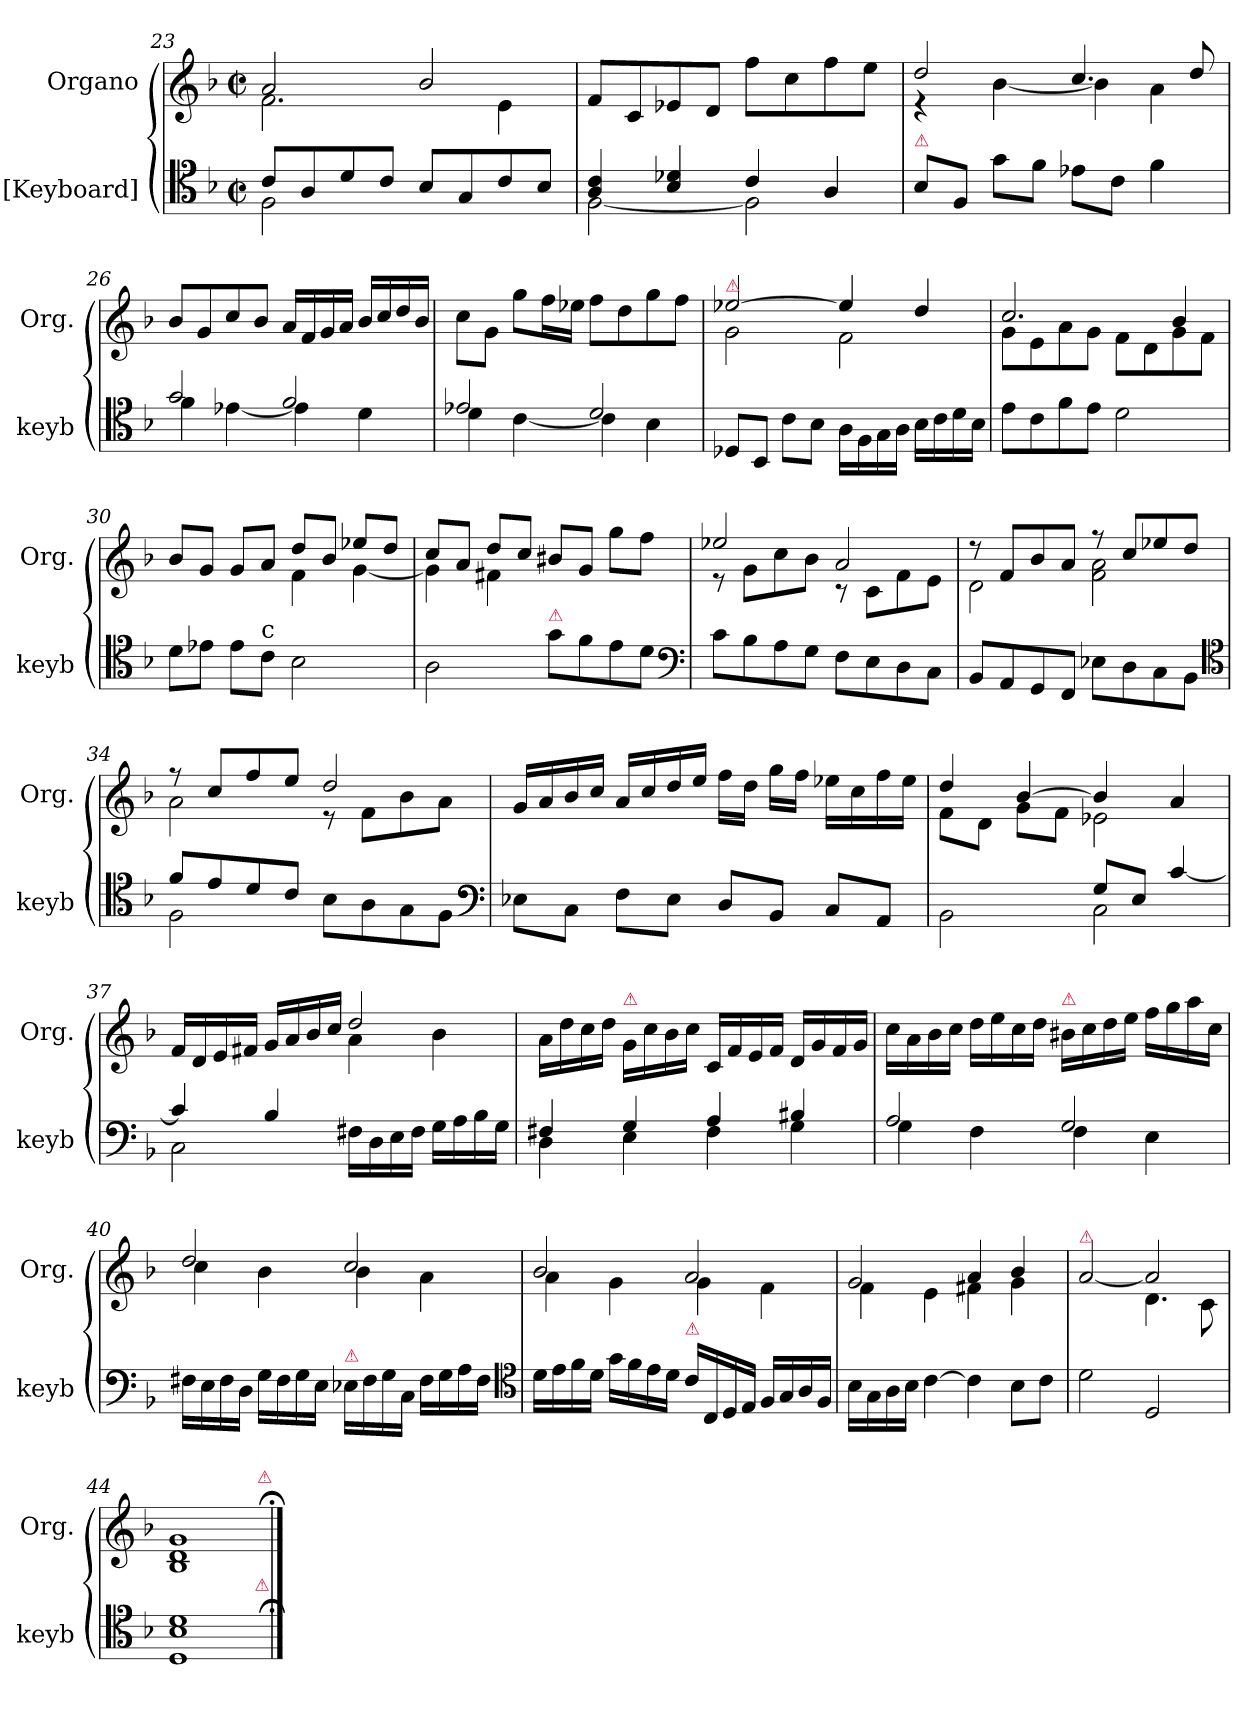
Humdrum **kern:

**kern	**kern
*part2	*part1
*staff2	*staff1
*I"[Keyboard]	*I"Organo
*I'keyb	*I'Org.
*clefC4	*clefG2
*k[b-]	*k[b-]
*M2/2	*M2/2
*met(c|)	*met(c|)
=23	=23
*^	*^
8c/L	2F\	2a/	2.f\
8A/	.	.	.
8d/	.	.	.
8c/J	.	.	.
8B-/L	2ryy	2b-/	.
8G/	.	.	.
8c/	.	.	4e\
8B-/J	.	.	.
*	*	*v	*v
=24	=24	=24
4A/ 4c/	[2F\	8f/L
.	.	8c/
4B-/ 4d-X/	.	8e-X/
.	.	8d/J
4c/	2F\]	8ff\L
.	.	8cc\
4A/	.	8ff\
.	.	8ee\J
*v	*v	*
=25	=25
*	*^
!LO:TX:a:color=crimson:t=⚠	!	!
8B-\L	2dd/	4r
8F/J	.	.
8g\L	.	[4b-\
8f\J	.	.
8e-X\L	4.cc/	4b-\]
8c\J	.	.
4f\	.	4a\
.	8dd/	.
*	*v	*v
=26	=26
*^	*
2g/	4f\	8b-/L
.	.	8g/
.	[4e-X\	8cc/
.	.	8b-/J
2f/	4e-\]	16a/LL
.	.	16f/
.	.	16g/
.	.	16a/JJ
.	4d\	16b-/LL
.	.	16cc/
.	.	16dd/
.	.	16b-/JJ
=27	=27	=27
2e-X/	4d\	8cc\L
.	.	8g\J
.	[4c\	8gg\L
.	.	16ff\L
.	.	16ee-X\JJ
2d/	4c\]	8ff\L
.	.	8dd\
.	4B-\	8gg\
.	.	8ff\J
*v	*v	*
=28	=28
*	*^
!	!LO:TX:a:color=crimson:t=⚠	!
8D-X/L	[2ee-X/	2g\
8BB-/J	.	.
8c\L	.	.
8B-\J	.	.
16A\LL	4ee-/]	2f\
16F\	.	.
16G\	.	.
16A\JJ	.	.
16B-\LL	4dd/	.
16c\	.	.
16d\	.	.
16B-\JJ	.	.
=29	=29	=29
8e\L	2.cc/	8g\L
8c\	.	8e\
8f\	.	8a\
8e\J	.	8g\J
2d\	.	8f\L
.	.	8d\
.	4b-/	8g\
.	.	8f\J
=30	=30	=30
8d\L	8b-/L	2ryy
8e-X\J	8g/J	.
8e-\L	8g/L	.
!LO:TX:a:t=c	!	!
8c\J	8a/J	.
2B-\	8dd/L	4f\
.	8b-/J	.
.	8ee-X/L	[4g\
.	8dd/J	.
=31	=31	=31
2A\	8cc/L	4g\]
.	8a/J	.
.	8dd/L	4f#X\
.	8cc/J	.
!LO:TX:a:color=crimson:t=⚠	!	!
8g\L	8b#X/L	2ryy
8f\	8g/J	.
8e\	8gg\L	.
8d\J	8ff\J	.
*clefF4	*	*
=32	=32	=32
8c\L	2ee-X/	8r
8B-\	.	8g\L
8A\	.	8cc\
8G\J	.	8b-\J
8F\L	2a/	8r
8E\	.	8c\L
8D\	.	8f\
8C\J	.	8e\J
=33	=33	=33
8BB-/L	8r	2d\
8AA/	8f/L	.
8GG/	8b-/	.
8FF/J	8a/J	.
8E-X\L	8r	2f\ 2a\
8D\	8cc/L	.
8C\	8ee-X/	.
8BB-\J	8dd/J	.
*clefC4	*	*
=34	=34	=34
*^	*	*
8f/L	2F\	8r	2a\
8e/	.	8cc/L	.
8d/	.	8ff/	.
8c/J	.	8ee/J	.
8B-\L	2ryy	2dd/	8r
8A\	.	.	8f\L
8G\	.	.	8b-\
8F\J	.	.	8a\J
*v	*v	*	*
*	*v	*v
*clefF4	*
=35	=35
8E-X\L	16g/LL
.	16a/
8C\J	16b-/
.	16cc/JJ
8F\L	16a/LL
.	16cc/
8E-\J	16dd/
.	16ee/JJ
8D/L	16ff\LL
.	16dd\JJ
8BB-/J	16gg\LL
.	16ff\JJ
8C/L	16ee-X\LL
.	16cc\
8AA/J	16ff\
.	16ee-\JJ
=36	=36
*^	*^
2BB-\	2ryy	4dd/	8f\L
.	.	.	8d\J
.	.	[4b-/	8g\L
.	.	.	8f\J
2C\	8G/L	4b-/]	2e-X\
.	8E/J	.	.
.	[4c/	4a/	.
=37	=37	=37	=37
2C\	4c/]	16f/LL	2reyy
.	.	16d/	.
.	.	16e/	.
.	.	16f#X/JJ	.
.	4B-/	16g/LL	.
.	.	16a/	.
.	.	16b-/	.
.	.	16cc/JJ	.
16F#X\LL	2ryy	2dd/	4a\
16D\	.	.	.
16E\	.	.	.
16F#\JJ	.	.	.
16G\LL	.	.	4b-\
16A\	.	.	.
16B-\	.	.	.
16G\JJ	.	.	.
*	*	*v	*v
=38	=38	=38
4F#X/	4D\	16a\LL
.	.	16dd\
.	.	16cc\
.	.	16dd\JJ
!	!	!LO:TX:a:color=crimson:t=⚠
4G/	4E\	16g/LL
.	.	16cc\
.	.	16b-\
.	.	16cc\JJ
4A/	4F#\	16c/LL
.	.	16f/
.	.	16e/
.	.	16f/JJ
4B#X/	4G\	16d/LL
.	.	16g/
.	.	16f/
.	.	16g/JJ
=39	=39	=39
2A/	4G\	16cc\LL
.	.	16a\
.	.	16b-\
.	.	16cc\JJ
.	4F\	16dd\LL
.	.	16ee\
.	.	16cc\
.	.	16dd\JJ
!	!	!LO:TX:a:color=crimson:t=⚠
2G/	4F\	16b#X\LL
.	.	16cc\
.	.	16dd\
.	.	16ee\JJ
.	4E\	16ff\LL
.	.	16gg\
.	.	16aa\
.	.	16cc\JJ
*v	*v	*
=40	=40
*	*^
16F#X\LL	2dd/	4cc\
16E\	.	.
16F#\	.	.
16D\JJ	.	.
16G\LL	.	4b-\
16F#\	.	.
16G\	.	.
16E\JJ	.	.
!LO:TX:a:color=crimson:t=⚠	!	!
16E-X\LL	2cc/	4b-\
16F#\	.	.
16G\	.	.
16C/JJ	.	.
16F#\LL	.	4a\
16G\	.	.
16A\	.	.
16F#\JJ	.	.
*clefC4	*	*
=41	=41	=41
16d\LL	2b-/	4a\
16e\	.	.
16f\	.	.
16d\JJ	.	.
16g\LL	.	4g\
16f\	.	.
16e\	.	.
16d\JJ	.	.
!LO:TX:a:color=crimson:t=⚠	!	!
16c\LL	2a/	4g\
16C/	.	.
16D/	.	.
16E/JJ	.	.
16F/LL	.	4f\
16G/	.	.
16A/	.	.
16F/JJ	.	.
=42	=42	=42
16B-\LL	2g/	4f\
16G\	.	.
16A\	.	.
16B-\JJ	.	.
[4c\	.	4e\
4c\]	4a/	4f#X\
8B-\L	4b-/	4g\
8c\J	.	.
=43	=43	=43
!	!LO:TX:a:color=crimson:t=⚠	!
2d\	[2a/	2ryy
2D/	2a/]	4.d\
.	.	8c\
*	*v	*v
=44	=44
1D 1B- 1d	1B- 1d 1g
!	!LO:TX:a:color=crimson:t=⚠
!LO:TX:a:color=crimson:t=⚠	!
==;	==;
*-	*-
